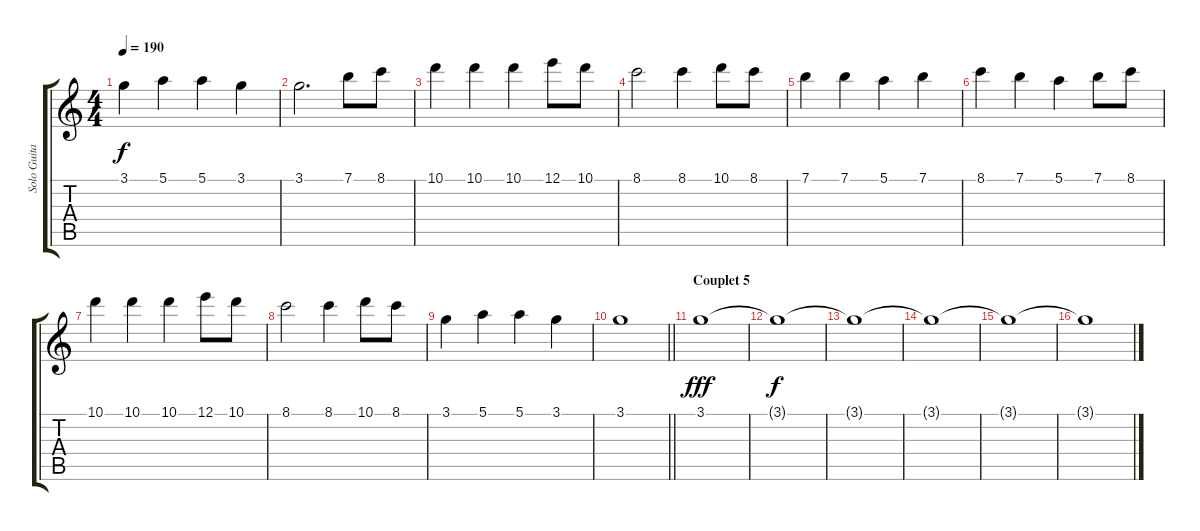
\track ("Solo Guitar" "Solo Guita") {instrument distortionguitar}
\staff {score tabs}
\tuning (E4 B3 G3 D3 A2 E2) {hide}
\ts (4 4)
\tempo 190
\clef g2
\ks c
3.1.4{dy f} 5.1.4 5.1.4 3.1.4 |
3.1.2{d} 7.1.8 8.1.8 |
10.1.4 10.1.4 10.1.4 12.1.8 10.1.8 |
8.1.2 8.1.4 10.1.8 8.1.8 |
7.1.4 7.1.4 5.1.4 7.1.4 |
8.1.4 7.1.4 5.1.4 7.1.8 8.1.8 |
10.1.4 10.1.4 10.1.4 12.1.8 10.1.8 |
8.1.2 8.1.4 10.1.8 8.1.8 |
3.1.4 5.1.4 5.1.4 3.1.4 |
\barLineRight lightlight
3.1.1 |
\section ("" "Couplet 5")
3.1.1{dy fff} |
3.1{t}.1{dy f} |
3.1{t}.1 |
3.1{t}.1 |
3.1{t}.1 |
3.1{t}.1
